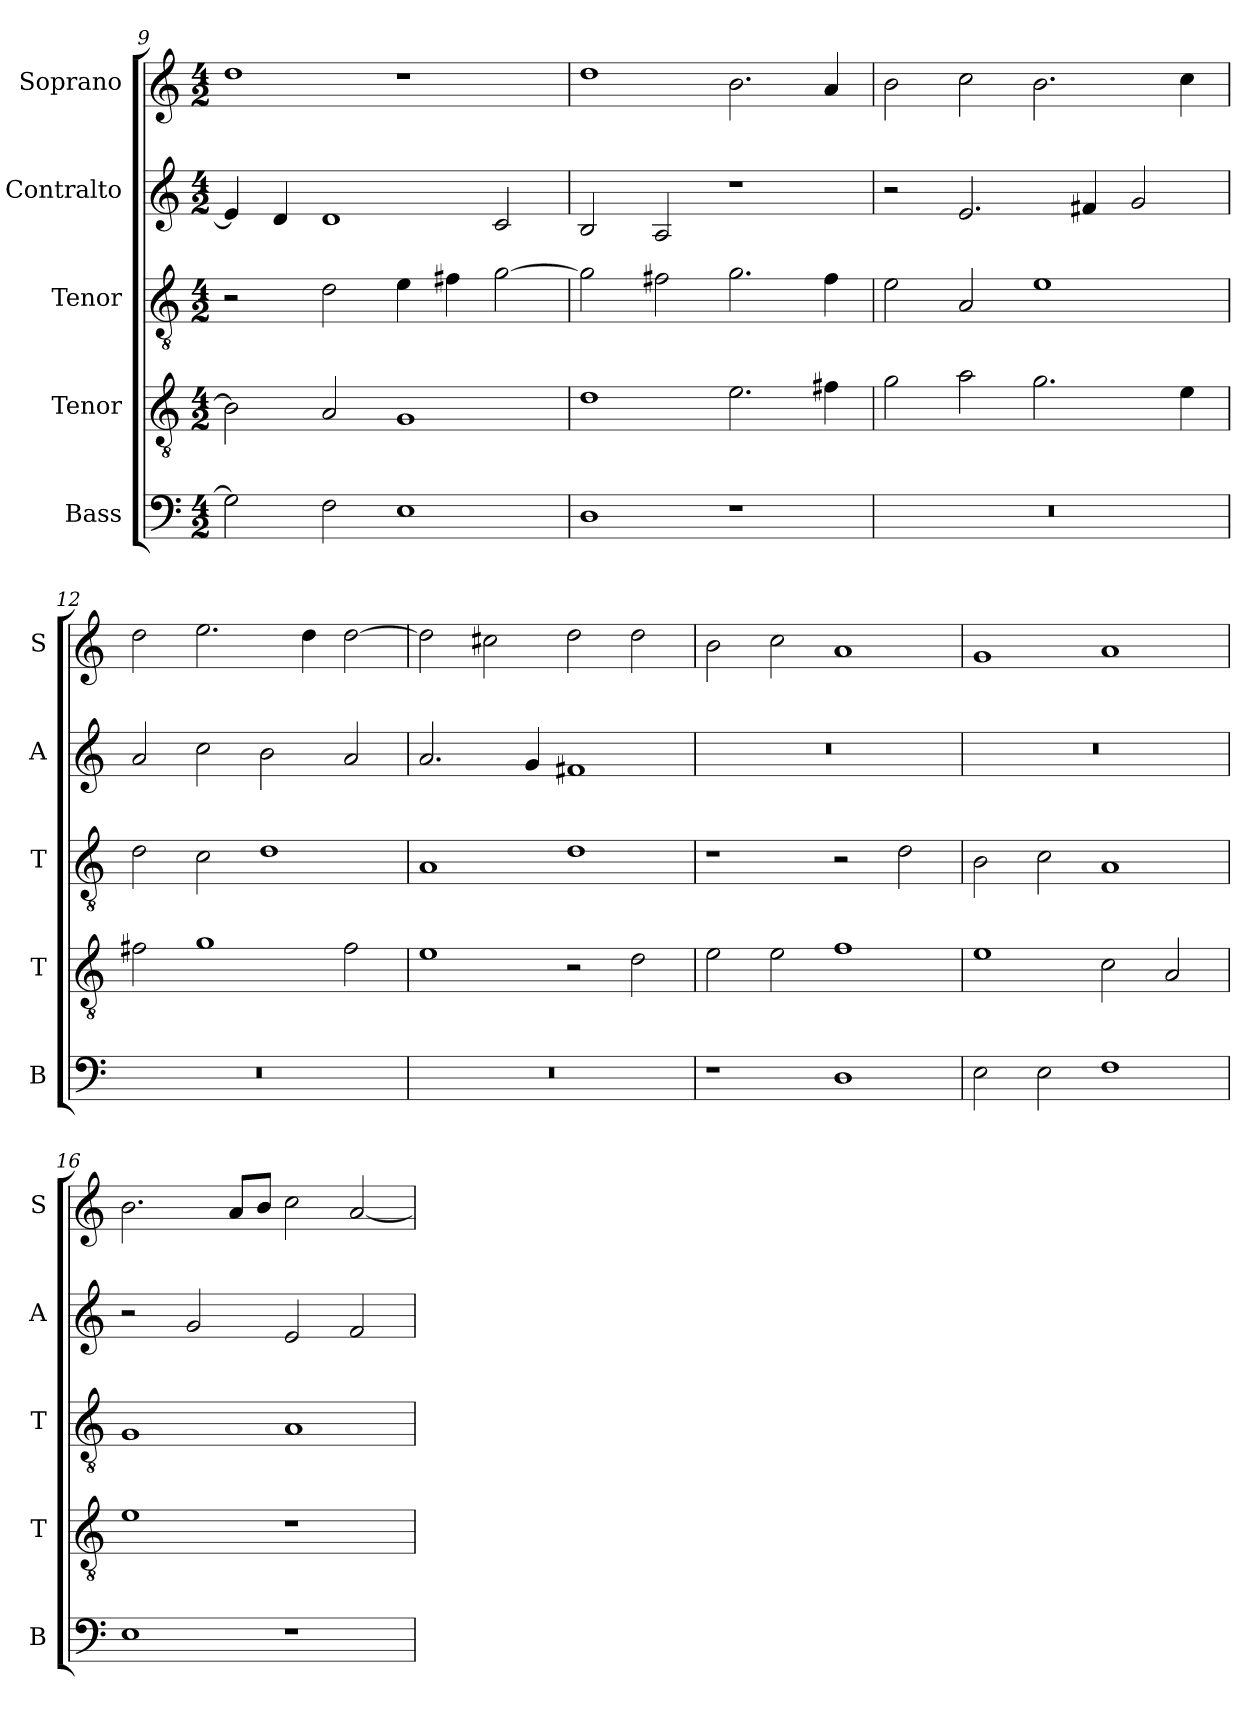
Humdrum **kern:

**kern	**kern	**kern	**kern	**kern
*part5	*part4	*part3	*part2	*part1
*staff5	*staff4	*staff3	*staff2	*staff1
*I"Bass	*I"Tenor	*I"Tenor	*I"Contralto	*I"Soprano
*I'B	*I'T	*I'T	*I'A	*I'S
*clefF4	*clefGv2	*clefGv2	*clefG2	*clefG2
*k[]	*k[]	*k[]	*k[]	*k[]
*G:mix	*G:mix	*G:mix	*G:mix	*G:mix
*M4/2	*M4/2	*M4/2	*M4/2	*M4/2
=9	=9	=9	=9	=9
2G]	2B]	2r	4e]	1dd
.	.	.	4d	.
2F	2A	2d	1d	.
1E	1G	4e	.	1r
.	.	4f#X	.	.
.	.	[2g	2c	.
=10	=10	=10	=10	=10
1D	1d	2g]	2B	1dd
.	.	2f#X	2A	.
1r	2.e	2.g	1r	2.b
.	4f#X	4f#	.	4a
=11	=11	=11	=11	=11
0r	2g	2e	2r	2b
.	2a	2A	2.e	2cc
.	2.g	1e	.	2.b
.	.	.	4f#X	.
.	.	.	2g	.
.	4e	.	.	4cc
=12	=12	=12	=12	=12
0r	2f#X	2d	2a	2dd
.	1g	2c	2cc	2.ee
.	.	1d	2b	.
.	.	.	.	4dd
.	2f#	.	2a	[2dd
=13	=13	=13	=13	=13
0r	1e	1A	2.a	2dd]
.	.	.	.	2cc#X
.	.	.	4g	.
.	2r	1d	1f#X	2dd
.	2d	.	.	2dd
=14	=14	=14	=14	=14
1r	2e	1r	0r	2b
.	2e	.	.	2cc
1D	1f	2r	.	1a
.	.	2d	.	.
=15	=15	=15	=15	=15
2E	1e	2B	0r	1g
2E	.	2c	.	.
1F	2c	1A	.	1a
.	2A	.	.	.
=16	=16	=16	=16	=16
1E	1e	1G	2r	2.b
.	.	.	2g	.
.	.	.	.	8a/L
.	.	.	.	8b/J
1r	1r	1A	2e	2cc
.	.	.	2f	[2a
=	=	=	=	=
*-	*-	*-	*-	*-
